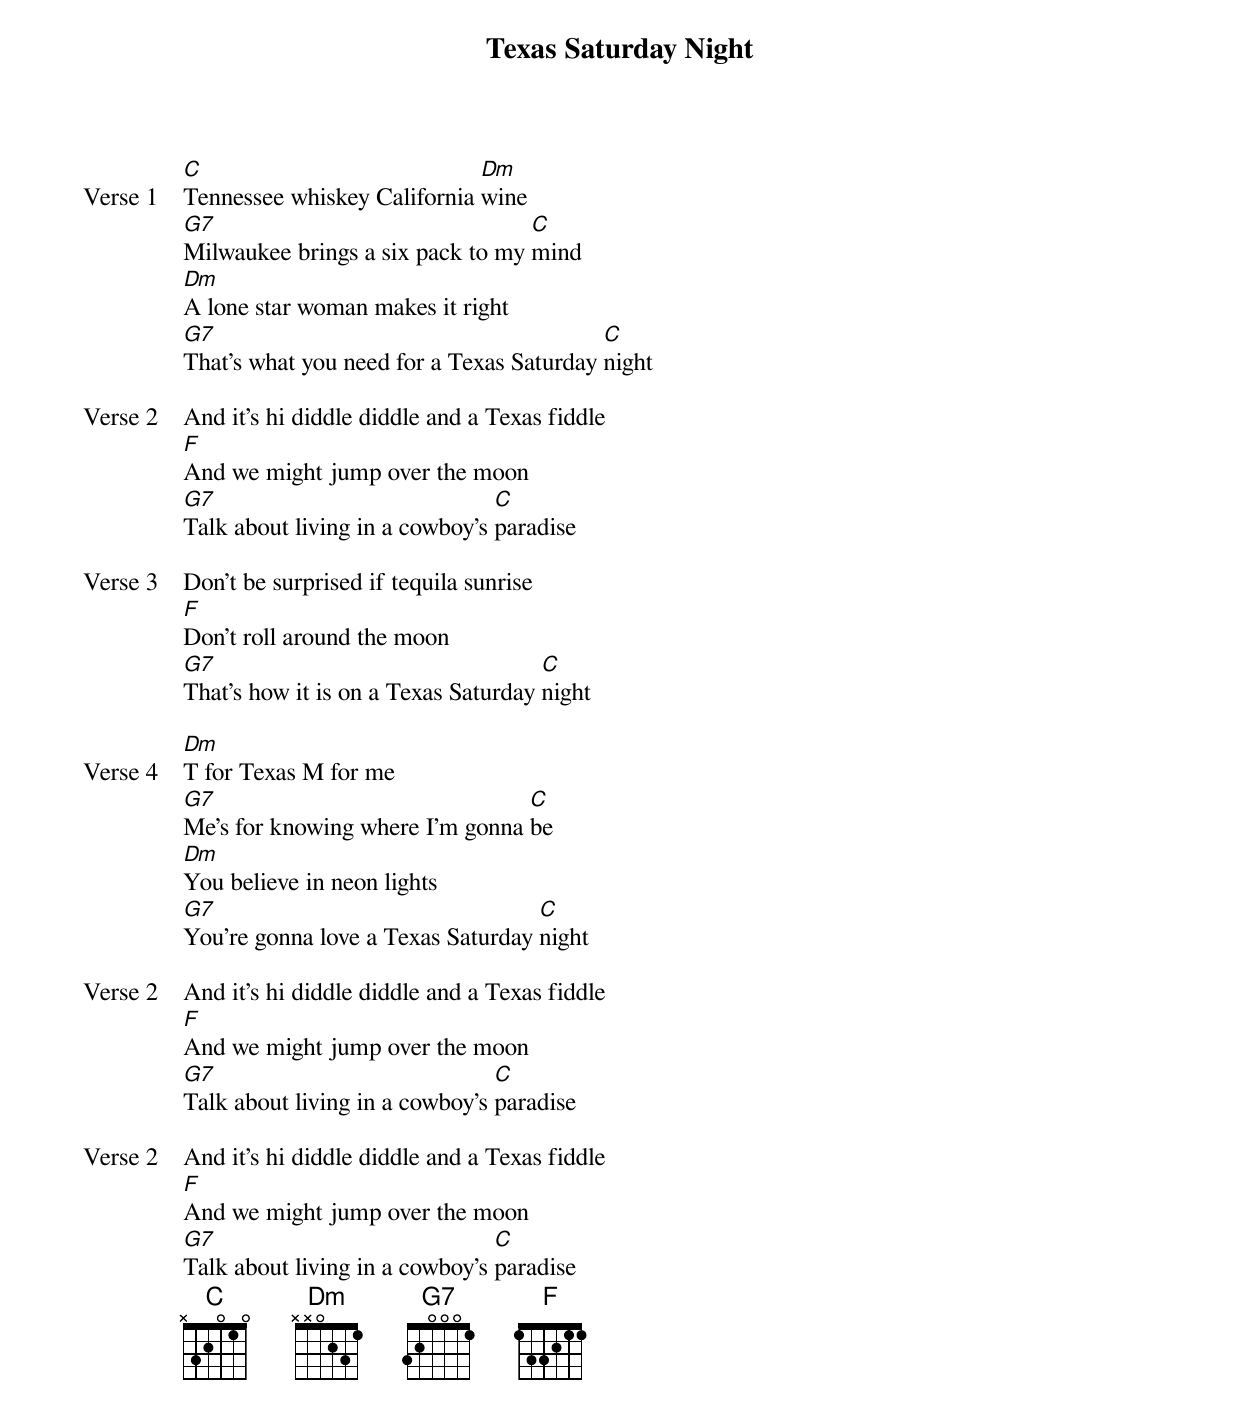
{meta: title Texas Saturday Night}
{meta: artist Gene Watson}
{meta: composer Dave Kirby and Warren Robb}

{start_of_verse: Verse 1}
[C]Tennessee whiskey California [Dm]wine
[G7]Milwaukee brings a six pack to my [C]mind
[Dm]A lone star woman makes it right
[G7]That's what you need for a Texas Saturday [C]night
{end_of_verse}

{start_of_verse: Verse 2}
And it's hi diddle diddle and a Texas fiddle
[F]And we might jump over the moon
[G7]Talk about living in a cowboy's [C]paradise
{end_of_verse}

{start_of_verse: Verse 3}
Don't be surprised if tequila sunrise
[F]Don't roll around the moon
[G7]That's how it is on a Texas Saturday [C]night
{end_of_verse}

{start_of_verse: Verse 4}
[Dm]T for Texas M for me
[G7]Me's for knowing where I'm gonna [C]be
[Dm]You believe in neon lights
[G7]You're gonna love a Texas Saturday [C]night
{end_of_verse}

{start_of_verse: Verse 2}
And it's hi diddle diddle and a Texas fiddle
[F]And we might jump over the moon
[G7]Talk about living in a cowboy's [C]paradise
{end_of_verse}

{start_of_verse: Verse 2}
And it's hi diddle diddle and a Texas fiddle
[F]And we might jump over the moon
[G7]Talk about living in a cowboy's [C]paradise
{end_of_verse}
